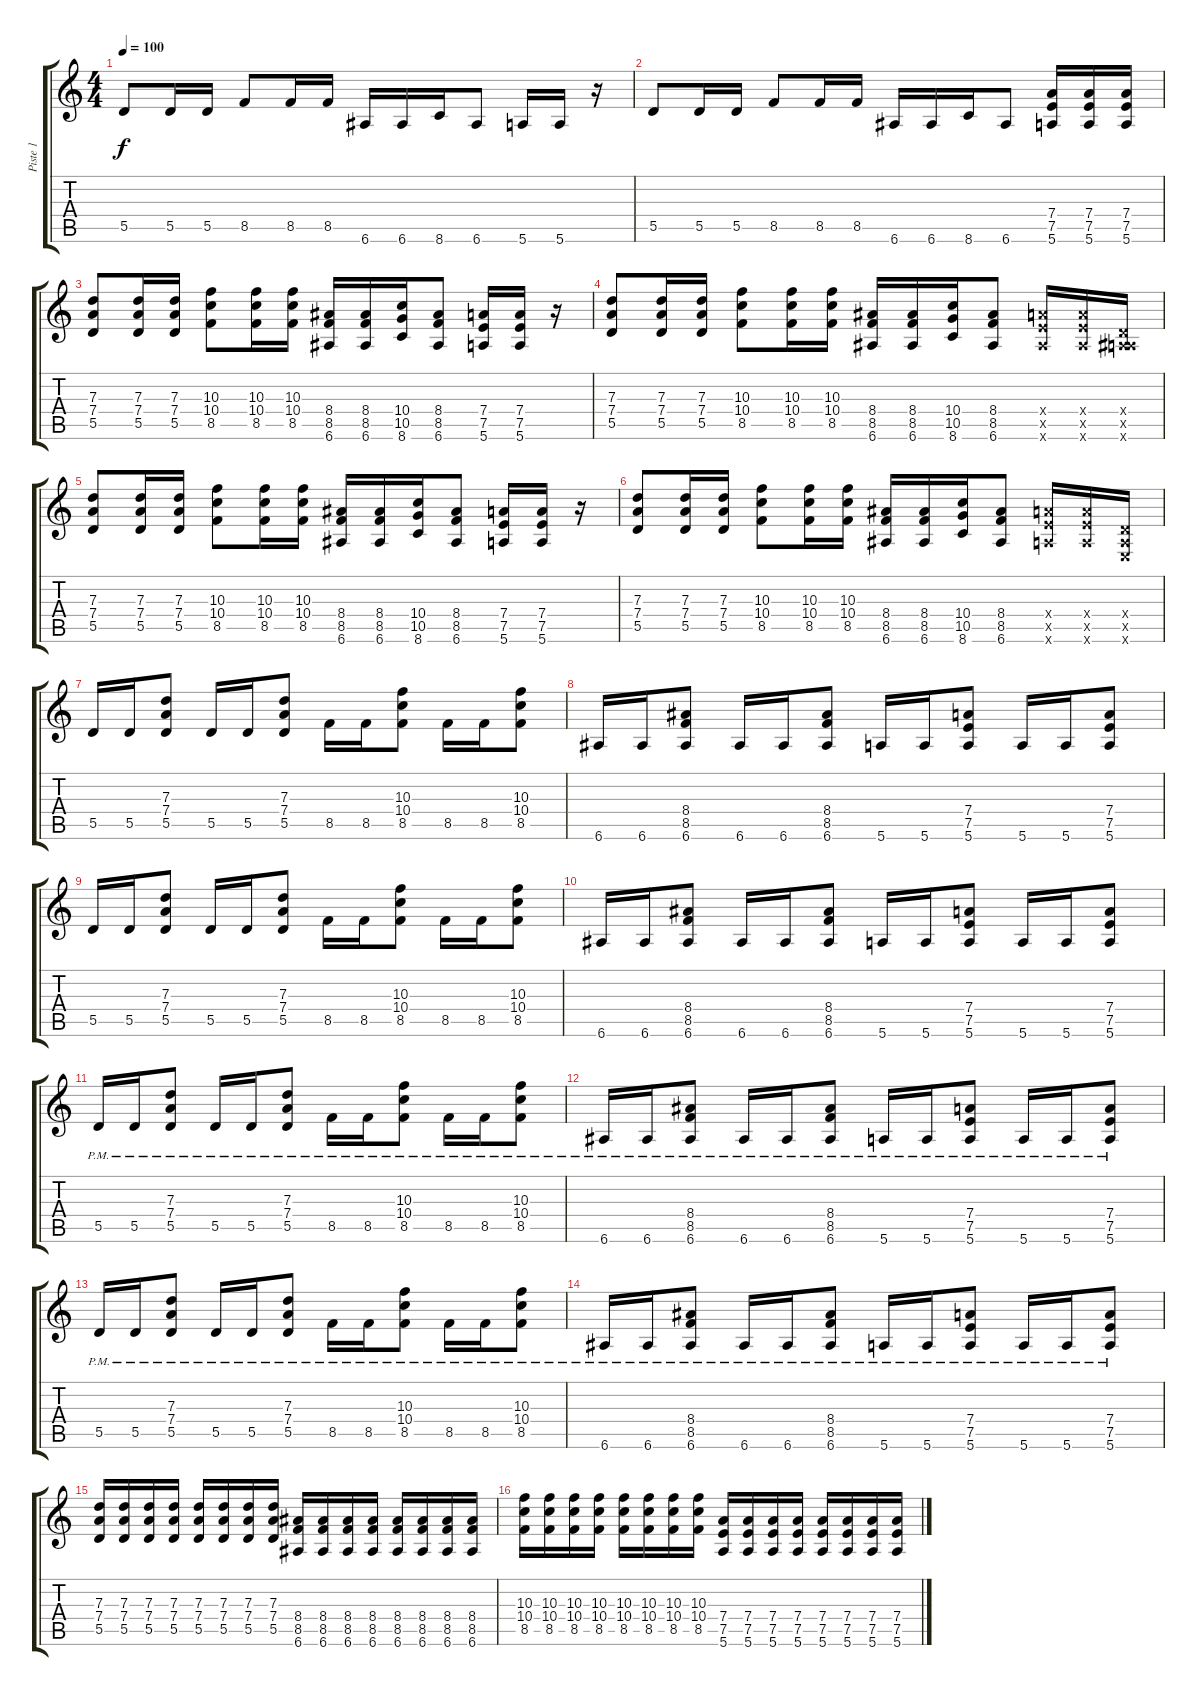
\track ("Piste 1" "Piste 1") {instrument distortionguitar}
\staff {score tabs}
\tuning (E4 B3 G3 D3 A2 E2) {hide}
\ts (4 4)
\tempo 100
\clef g2
\ks c
5.5.8{dy f instrument distortionguitar} 5.5.16 5.5.16 8.5.8 8.5.16 8.5.16 6.6.16 6.6.16 8.6.16 6.6.8 5.6.16 5.6.16 r.16 |
5.5.8 5.5.16 5.5.16 8.5.8 8.5.16 8.5.16 6.6.16 6.6.16 8.6.16 6.6.8 (7.4 7.5 5.6).16 (7.4 7.5 5.6).16 (7.4 7.5 5.6).16 |
(7.3 7.4 5.5).8 (7.3 7.4 5.5).16 (7.3 7.4 5.5).16 (10.3 10.4 8.5).8 (10.3 10.4 8.5).16 (10.3 10.4 8.5).16 (8.4 8.5 6.6).16 (8.4 8.5 6.6).16 (10.4 10.5 8.6).16 (8.4 8.5 6.6).8 (7.4 7.5 5.6).16 (7.4 7.5 5.6).16 r.16 |
(7.3 7.4 5.5).8 (7.3 7.4 5.5).16 (7.3 7.4 5.5).16 (10.3 10.4 8.5).8 (10.3 10.4 8.5).16 (10.3 10.4 8.5).16 (8.4 8.5 6.6).16 (8.4 8.5 6.6).16 (10.4 10.5 8.6).16 (8.4 8.5 6.6).8 (7.4{x} 7.5{x} 6.6{x}).16 (7.4{x} 7.5{x} 6.6{x}).16 (0.4{x} 0.5{x} 6.6{x}).16 |
(7.3 7.4 5.5).8 (7.3 7.4 5.5).16 (7.3 7.4 5.5).16 (10.3 10.4 8.5).8 (10.3 10.4 8.5).16 (10.3 10.4 8.5).16 (8.4 8.5 6.6).16 (8.4 8.5 6.6).16 (10.4 10.5 8.6).16 (8.4 8.5 6.6).8 (7.4 7.5 5.6).16 (7.4 7.5 5.6).16 r.16 |
(7.3 7.4 5.5).8 (7.3 7.4 5.5).16 (7.3 7.4 5.5).16 (10.3 10.4 8.5).8 (10.3 10.4 8.5).16 (10.3 10.4 8.5).16 (8.4 8.5 6.6).16 (8.4 8.5 6.6).16 (10.4 10.5 8.6).16 (8.4 8.5 6.6).8 (7.4{x} 7.5{x} 5.6{x}).16 (7.4{x} 7.5{x} 5.6{x}).16 (0.4{x} 0.5{x} 0.6{x}).16 |
5.5.16 5.5.16 (7.3 7.4 5.5).8 5.5.16 5.5.16 (7.3 7.4 5.5).8 8.5.16 8.5.16 (10.3 10.4 8.5).8 8.5.16 8.5.16 (10.3 10.4 8.5).8 |
6.6.16 6.6.16 (8.4 8.5 6.6).8 6.6.16 6.6.16 (8.4 8.5 6.6).8 5.6.16 5.6.16 (7.4 7.5 5.6).8 5.6.16 5.6.16 (7.4 7.5 5.6).8 |
5.5.16 5.5.16 (7.3 7.4 5.5).8 5.5.16 5.5.16 (7.3 7.4 5.5).8 8.5.16 8.5.16 (10.3 10.4 8.5).8 8.5.16 8.5.16 (10.3 10.4 8.5).8 |
6.6.16 6.6.16 (8.4 8.5 6.6).8 6.6.16 6.6.16 (8.4 8.5 6.6).8 5.6.16 5.6.16 (7.4 7.5 5.6).8 5.6.16 5.6.16 (7.4 7.5 5.6).8 |
5.5{pm}.16 5.5{pm}.16 (7.3 7.4 5.5{pm}).8 5.5{pm}.16 5.5{pm}.16 (7.3{pm} 7.4{pm} 5.5{pm}).8 8.5{pm}.16 8.5{pm}.16 (10.3{pm} 10.4{pm} 8.5{pm}).8 8.5{pm}.16 8.5{pm}.16 (10.3{pm} 10.4{pm} 8.5{pm}).8 |
6.6{pm}.16 6.6{pm}.16 (8.4{pm} 8.5{pm} 6.6{pm}).8 6.6{pm}.16 6.6{pm}.16 (8.4{pm} 8.5{pm} 6.6{pm}).8 5.6{pm}.16 5.6{pm}.16 (7.4{pm} 7.5{pm} 5.6{pm}).8 5.6{pm}.16 5.6{pm}.16 (7.4{pm} 7.5{pm} 5.6{pm}).8 |
5.5{pm}.16 5.5{pm}.16 (7.3{pm} 7.4{pm} 5.5{pm}).8 5.5{pm}.16 5.5{pm}.16 (7.3{pm} 7.4{pm} 5.5{pm}).8 8.5{pm}.16 8.5{pm}.16 (10.3{pm} 10.4{pm} 8.5{pm}).8 8.5{pm}.16 8.5{pm}.16 (10.3{pm} 10.4{pm} 8.5{pm}).8 |
6.6{pm}.16 6.6{pm}.16 (8.4{pm} 8.5{pm} 6.6{pm}).8 6.6{pm}.16 6.6{pm}.16 (8.4{pm} 8.5{pm} 6.6{pm}).8 5.6{pm}.16 5.6{pm}.16 (7.4{pm} 7.5{pm} 5.6{pm}).8 5.6{pm}.16 5.6{pm}.16 (7.4{pm} 7.5{pm} 5.6{pm}).8 |
(7.3 7.4 5.5).16 (7.3 7.4 5.5).16 (7.3 7.4 5.5).16 (7.3 7.4 5.5).16 (7.3 7.4 5.5).16 (7.3 7.4 5.5).16 (7.3 7.4 5.5).16 (7.3 7.4 5.5).16 (8.4 8.5 6.6).16 (8.4 8.5 6.6).16 (8.4 8.5 6.6).16 (8.4 8.5 6.6).16 (8.4 8.5 6.6).16 (8.4 8.5 6.6).16 (8.4 8.5 6.6).16 (8.4 8.5 6.6).16 |
(10.3 10.4 8.5).16 (10.3 10.4 8.5).16 (10.3 10.4 8.5).16 (10.3 10.4 8.5).16 (10.3 10.4 8.5).16 (10.3 10.4 8.5).16 (10.3 10.4 8.5).16 (10.3 10.4 8.5).16 (7.4 7.5 5.6).16 (7.4 7.5 5.6).16 (7.4 7.5 5.6).16 (7.4 7.5 5.6).16 (7.4 7.5 5.6).16 (7.4 7.5 5.6).16 (7.4 7.5 5.6).16 (7.4 7.5 5.6).16
